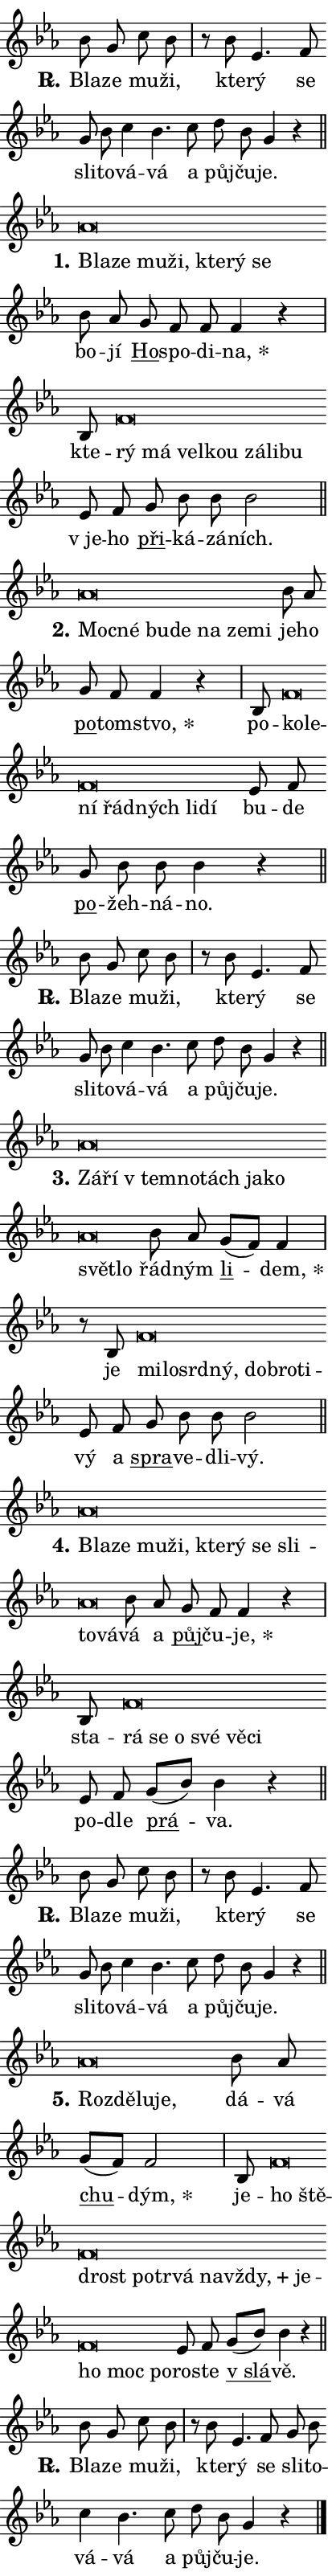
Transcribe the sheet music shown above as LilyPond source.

\version "2.24.0"
\header { tagline = "" }
\paper {
  indent = 0\cm
  top-margin = 0\cm
  right-margin = 0.13\cm % to fit lyric hyphens
  bottom-margin = 0\cm
  left-margin = 0\cm
  paper-width = 7\cm
  page-breaking = #ly:one-page-breaking
  system-system-spacing.basic-distance = #11
  score-system-spacing.basic-distance = #11
  ragged-last = ##f
}


%% Author: Thomas Morley
%% https://lists.gnu.org/archive/html/lilypond-user/2020-05/msg00002.html
#(define (line-position grob)
"Returns position of @var[grob} in current system:
   @code{'start}, if at first time-step
   @code{'end}, if at last time-step
   @code{'middle} otherwise
"
  (let* ((col (ly:item-get-column grob))
         (ln (ly:grob-object col 'left-neighbor))
         (rn (ly:grob-object col 'right-neighbor))
         (col-to-check-left (if (ly:grob? ln) ln col))
         (col-to-check-right (if (ly:grob? rn) rn col))
         (break-dir-left
           (and
             (ly:grob-property col-to-check-left 'non-musical #f)
             (ly:item-break-dir col-to-check-left)))
         (break-dir-right
           (and
             (ly:grob-property col-to-check-right 'non-musical #f)
             (ly:item-break-dir col-to-check-right))))
        (cond ((eqv? 1 break-dir-left) 'start)
              ((eqv? -1 break-dir-right) 'end)
              (else 'middle))))

#(define (tranparent-at-line-position vctor)
  (lambda (grob)
  "Relying on @code{line-position} select the relevant enry from @var{vctor}.
Used to determine transparency,"
    (case (line-position grob)
      ((end) (not (vector-ref vctor 0)))
      ((middle) (not (vector-ref vctor 1)))
      ((start) (not (vector-ref vctor 2))))))

noteHeadBreakVisibility =
#(define-music-function (break-visibility)(vector?)
"Makes @code{NoteHead}s transparent relying on @var{break-visibility}"
#{
  \override NoteHead.transparent =
    #(tranparent-at-line-position break-visibility)
#})

#(define delete-ledgers-for-transparent-note-heads
  (lambda (grob)
    "Reads whether a @code{NoteHead} is transparent.
If so this @code{NoteHead} is removed from @code{'note-heads} from
@var{grob}, which is supposed to be @code{LedgerLineSpanner}.
As a result ledgers are not printed for this @code{NoteHead}"
    (let* ((nhds-array (ly:grob-object grob 'note-heads))
           (nhds-list
             (if (ly:grob-array? nhds-array)
                 (ly:grob-array->list nhds-array)
                 '()))
           ;; Relies on the transparent-property being done before
           ;; Staff.LedgerLineSpanner.after-line-breaking is executed.
           ;; This is fragile ...
           (to-keep
             (remove
               (lambda (nhd)
                 (ly:grob-property nhd 'transparent #f))
               nhds-list)))
      ;; TODO find a better method to iterate over grob-arrays, similiar
      ;; to filter/remove etc for lists
      ;; For now rebuilt from scratch
      (set! (ly:grob-object grob 'note-heads)  '())
      (for-each
        (lambda (nhd)
          (ly:pointer-group-interface::add-grob grob 'note-heads nhd))
        to-keep))))

squashNotes = {
  \override NoteHead.X-extent = #'(-0.2 . 0.2)
  \override NoteHead.Y-extent = #'(-0.75 . 0)
  \override NoteHead.stencil =
    #(lambda (grob)
       (let ((pos (ly:grob-property grob 'staff-position)))
         (begin
           (if (< pos -7) (display "ERROR: Lower brevis then expected\n") (display "OK: Expected brevis position\n"))
           (if (<= pos -6) ly:text-interface::print ly:note-head::print))))
}
unSquashNotes = {
  \revert NoteHead.X-extent
  \revert NoteHead.Y-extent
  \revert NoteHead.stencil
}

hideNotes = \noteHeadBreakVisibility #begin-of-line-visible
unHideNotes = \noteHeadBreakVisibility #all-visible

% work-around for resetting accidentals
% https://lilypond.org/doc/v2.23/Documentation/notation/displaying-rhythms#unmetered-music
cadenzaMeasure = {
  \cadenzaOff
  \partial 1024 s1024
  \cadenzaOn
}

#(define-markup-command (accent layout props text) (markup?)
  "Underline accented syllable"
  (interpret-markup layout props
    #{\markup \override #'(offset . 4.3) \underline { #text }#}))

responsum = \markup \concat {
  "R" \hspace #-1.05 \path #0.1 #'((moveto 0 0.07) (lineto 0.9 0.8)) \hspace #0.05 "."
}

spaceSize = #0.6828661417322834 % exact space size for TeX Gyre Schola

\layout {
  \context {
    \Staff
    \remove "Time_signature_engraver"
    \override LedgerLineSpanner.after-line-breaking = #delete-ledgers-for-transparent-note-heads
  }
  \context {
    \Lyrics {
      \override LyricSpace.minimum-distance = \spaceSize
      \override LyricText.font-name = #"TeX Gyre Schola"
      \override LyricText.font-size = 1
      \override StanzaNumber.font-name = #"TeX Gyre Schola Bold"
      \override StanzaNumber.font-size = 1
    }
  }
  \context {
    \Score 
    \override NoteHead.text =
      #(lambda (grob) 
        (let ((pos (ly:grob-property grob 'staff-position)))
          #{\markup {
            \combine
              \halign #-0.55 \raise #(if (= pos -6) 0 0.5) \override #'(thickness . 2) \draw-line #'(3.2 . 0)
              \musicglyph "noteheads.sM1"
          }#}))
  }
}

% magnetic-lyrics.ily
%
%   written by
%     Jean Abou Samra <jean@abou-samra.fr>
%     Werner Lemberg <wl@gnu.org>
%
%   adapted by
%     Jiri Hon <jiri.hon@gmail.com>
%
% Version 2022-Apr-15

% https://www.mail-archive.com/lilypond-user@gnu.org/msg149350.html

#(define (Left_hyphen_pointer_engraver context)
   "Collect syllable-hyphen-syllable occurrences in lyrics and store
them in properties.  This engraver only looks to the left.  For
example, if the lyrics input is @code{foo -- bar}, it does the
following.

@itemize @bullet
@item
Set the @code{text} property of the @code{LyricHyphen} grob between
@q{foo} and @q{bar} to @code{foo}.

@item
Set the @code{left-hyphen} property of the @code{LyricText} grob with
text @q{foo} to the @code{LyricHyphen} grob between @q{foo} and
@q{bar}.
@end itemize

Use this auxiliary engraver in combination with the
@code{lyric-@/text::@/apply-@/magnetic-@/offset!} hook."
   (let ((hyphen #f)
         (text #f))
     (make-engraver
      (acknowledgers
       ((lyric-syllable-interface engraver grob source-engraver)
        (set! text grob)))
      (end-acknowledgers
       ((lyric-hyphen-interface engraver grob source-engraver)
        ;(when (not (grob::has-interface grob 'lyric-space-interface))
          (set! hyphen grob)));)
      ((stop-translation-timestep engraver)
       (when (and text hyphen)
         (ly:grob-set-object! text 'left-hyphen hyphen))
       (set! text #f)
       (set! hyphen #f)))))

#(define (lyric-text::apply-magnetic-offset! grob)
   "If the space between two syllables is less than the value in
property @code{LyricText@/.details@/.squash-threshold}, move the right
syllable to the left so that it gets concatenated with the left
syllable.

Use this function as a hook for
@code{LyricText@/.after-@/line-@/breaking} if the
@code{Left_@/hyphen_@/pointer_@/engraver} is active."
   (let ((hyphen (ly:grob-object grob 'left-hyphen #f)))
     (when hyphen
       (let ((left-text (ly:spanner-bound hyphen LEFT)))
         (when (grob::has-interface left-text 'lyric-syllable-interface)
           (let* ((common (ly:grob-common-refpoint grob left-text X))
                  (this-x-ext (ly:grob-extent grob common X))
                  (left-x-ext
                   (begin
                     ;; Trigger magnetism for left-text.
                     (ly:grob-property left-text 'after-line-breaking)
                     (ly:grob-extent left-text common X)))
                  ;; `delta` is the gap width between two syllables.
                  (delta (- (interval-start this-x-ext)
                            (interval-end left-x-ext)))
                  (details (ly:grob-property grob 'details))
                  (threshold (assoc-get 'squash-threshold details 0.2)))
             (when (< delta threshold)
               (let* (;; We have to manipulate the input text so that
                      ;; ligatures crossing syllable boundaries are not
                      ;; disabled.  For languages based on the Latin
                      ;; script this is essentially a beautification.
                      ;; However, for non-Western scripts it can be a
                      ;; necessity.
                      (lt (ly:grob-property left-text 'text))
                      (rt (ly:grob-property grob 'text))
                      (is-space (grob::has-interface hyphen 'lyric-space-interface))
                      (space (if is-space " " ""))
                      (extra-delta (if is-space spaceSize 0))
                      ;; Append new syllable.
                      (ltrt-space (if (and (string? lt) (string? rt))
                                (string-append lt space rt)
                                (make-concat-markup (list lt space rt))))
                      ;; Right-align `ltrt` to the right side.
                      (ltrt-space-markup (grob-interpret-markup
                               grob
                               (make-translate-markup
                                (cons (interval-length this-x-ext) 0)
                                (make-right-align-markup ltrt-space)))))
                 (begin
                   ;; Don't print `left-text`.
                   (ly:grob-set-property! left-text 'stencil #f)
                   ;; Set text and stencil (which holds all collected
                   ;; syllables so far) and shift it to the left.
                   (ly:grob-set-property! grob 'text ltrt-space)
                   (ly:grob-set-property! grob 'stencil ltrt-space-markup)
                   (ly:grob-translate-axis! grob (- (- delta extra-delta)) X))))))))))


#(define (lyric-hyphen::displace-bounds-first grob)
   ;; Make very sure this callback isn't triggered too early.
   (let ((left (ly:spanner-bound grob LEFT))
         (right (ly:spanner-bound grob RIGHT)))
     (ly:grob-property left 'after-line-breaking)
     (ly:grob-property right 'after-line-breaking)
     (ly:lyric-hyphen::print grob)))

squashThreshold = #0.4

\layout {
  \context {
    \Lyrics
    \consists #Left_hyphen_pointer_engraver
    \override LyricText.after-line-breaking =
      #lyric-text::apply-magnetic-offset!
    \override LyricHyphen.stencil = #lyric-hyphen::displace-bounds-first
    \override LyricText.details.squash-threshold = \squashThreshold
    \override LyricHyphen.minimum-distance = 0
    \override LyricHyphen.minimum-length = \squashThreshold
  }
}

squashText = \override LyricText.details.squash-threshold = 9999
unSquashText = \override LyricText.details.squash-threshold = \squashThreshold

leftText = \override LyricText.self-alignment-X = #LEFT
unLeftText = \revert LyricText.self-alignment-X

starOffset = #(lambda (grob) 
                (let ((x_offset (ly:self-alignment-interface::aligned-on-x-parent grob)))
                  (if (= x_offset 0) 0 (+ x_offset 1.2))))

star = #(define-music-function (syllable)(string?)
"Append star separator at the end of a syllable"
#{
  \once \override LyricText.X-offset = #starOffset
  \lyricmode { \markup {
    #syllable
    \override #'((font-name . "TeX Gyre Schola Bold")) \hspace #0.2 \lower #0.65 \larger "*"
  } }
#})

starAccent = #(define-music-function (syllable)(string?)
"Append star separator at the end of a syllable and make accent"
#{
  \once \override LyricText.X-offset = #starOffset
  \lyricmode { \markup {
    \accent #syllable
    \override #'((font-name . "TeX Gyre Schola Bold")) \hspace #0.2 \lower #0.65 \larger "*"
  } }
#})

breath = #(define-music-function (syllable)(string?)
"Append breathing indicator at the end of a syllable"
#{
  \lyricmode { \markup { #syllable "+" } }
#})

optionalBreath = #(define-music-function (syllable)(string?)
"Append optional breathing indicator at the end of a syllable"
#{
  \lyricmode { \markup { #syllable "(+)" } }
#})


\score {
    <<
        \new Voice = "melody" { \cadenzaOn \key es \major \relative { bes'8 g c bes \cadenzaMeasure \bar "|" r bes es,4. f8 \bar "" g bes \bar "" c4 bes4. c8 \bar "" d bes g4 r \cadenzaMeasure \bar "||" \break } }
        \new Lyrics \lyricsto "melody" { \lyricmode { \set stanza = \responsum
Bla -- ze mu -- ži, kte -- rý se sli -- to -- vá -- vá a půj -- ču -- je. } }
    >>
    \layout {}
}

\score {
    <<
        \new Voice = "melody" { \cadenzaOn \key es \major \relative { \squashNotes as'\breve*1/16 \hideNotes \breve*1/16 \bar "" \breve*1/16 \bar "" \breve*1/16 \bar "" \breve*1/16 \bar "" \breve*1/16 \breve*1/16 \bar "" \unHideNotes \unSquashNotes bes8 as \bar "" g f f f4 r \cadenzaMeasure \bar "|" bes,8 \squashNotes f'\breve*1/16 \hideNotes \breve*1/16 \bar "" \breve*1/16 \bar "" \breve*1/16 \bar "" \breve*1/16 \bar "" \breve*1/16 \breve*1/16 \bar "" \unHideNotes \unSquashNotes es8 f \bar "" g bes bes bes2 \cadenzaMeasure \bar "||" \break } }
        \new Lyrics \lyricsto "melody" { \lyricmode { \set stanza = "1."
\leftText Bla -- \squashText ze mu -- ži, kte -- rý se \unLeftText \unSquashText bo -- jí \markup \accent Ho -- spo -- di -- \star na, kte -- \leftText rý \squashText má vel -- kou zá -- li -- bu \unLeftText \unSquashText "v je" -- ho \markup \accent při -- ká -- zá -- ních. } }
    >>
    \layout {}
}

\score {
    <<
        \new Voice = "melody" { \cadenzaOn \key es \major \relative { \squashNotes as'\breve*1/16 \hideNotes \breve*1/16 \bar "" \breve*1/16 \bar "" \breve*1/16 \bar "" \breve*1/16 \bar "" \breve*1/16 \breve*1/16 \bar "" \unHideNotes \unSquashNotes bes8 as \bar "" g f f4 r \cadenzaMeasure \bar "|" bes,8 \squashNotes f'\breve*1/16 \hideNotes \breve*1/16 \bar "" \breve*1/16 \bar "" \breve*1/16 \bar "" \breve*1/16 \bar "" \breve*1/16 \breve*1/16 \bar "" \unHideNotes \unSquashNotes es8 f \bar "" g bes bes bes4 r \cadenzaMeasure \bar "||" \break } }
        \new Lyrics \lyricsto "melody" { \lyricmode { \set stanza = "2."
\leftText Moc -- \squashText né bu -- de na ze -- mi \unLeftText \unSquashText je -- ho \markup \accent po -- tom -- \star stvo, po -- \leftText ko -- \squashText le -- ní řád -- ných li -- dí \unLeftText \unSquashText bu -- de \markup \accent po -- žeh -- ná -- no. } }
    >>
    \layout {}
}

\score {
    <<
        \new Voice = "melody" { \cadenzaOn \key es \major \relative { bes'8 g c bes \cadenzaMeasure \bar "|" r bes es,4. f8 \bar "" g bes \bar "" c4 bes4. c8 \bar "" d bes g4 r \cadenzaMeasure \bar "||" \break } }
        \new Lyrics \lyricsto "melody" { \lyricmode { \set stanza = \responsum
Bla -- ze mu -- ži, kte -- rý se sli -- to -- vá -- vá a půj -- ču -- je. } }
    >>
    \layout {}
}

\score {
    <<
        \new Voice = "melody" { \cadenzaOn \key es \major \relative { \squashNotes as'\breve*1/16 \hideNotes \breve*1/16 \bar "" \breve*1/16 \bar "" \breve*1/16 \bar "" \breve*1/16 \bar "" \breve*1/16 \bar "" \breve*1/16 \bar "" \breve*1/16 \breve*1/16 \bar "" \unHideNotes \unSquashNotes bes8 as \bar "" g[( f)] f4 \cadenzaMeasure \bar "|" r8 bes,8 \squashNotes f'\breve*1/16 \hideNotes \breve*1/16 \bar "" \breve*1/16 \bar "" \breve*1/16 \bar "" \breve*1/16 \bar "" \breve*1/16 \breve*1/16 \bar "" \unHideNotes \unSquashNotes es8 f \bar "" g bes bes bes2 \cadenzaMeasure \bar "||" \break } }
        \new Lyrics \lyricsto "melody" { \lyricmode { \set stanza = "3."
\leftText Zá -- \squashText ří "v tem" -- no -- tách ja -- ko svět -- lo \unLeftText \unSquashText řád -- ným \markup \accent li -- \star dem, je \leftText mi -- \squashText lo -- srd -- ný, dob -- ro -- ti -- \unLeftText \unSquashText vý a \markup \accent spra -- ve -- dli -- vý. } }
    >>
    \layout {}
}

\score {
    <<
        \new Voice = "melody" { \cadenzaOn \key es \major \relative { \squashNotes as'\breve*1/16 \hideNotes \breve*1/16 \bar "" \breve*1/16 \bar "" \breve*1/16 \bar "" \breve*1/16 \bar "" \breve*1/16 \bar "" \breve*1/16 \bar "" \breve*1/16 \bar "" \breve*1/16 \breve*1/16 \bar "" \unHideNotes \unSquashNotes bes8 as \bar "" g f f4 r \cadenzaMeasure \bar "|" bes,8 \squashNotes f'\breve*1/16 \hideNotes \breve*1/16 \bar "" \breve*1/16 \bar "" \breve*1/16 \bar "" \breve*1/16 \breve*1/16 \bar "" \unHideNotes \unSquashNotes es8 f \bar "" g[( bes)] bes4 r \cadenzaMeasure \bar "||" \break } }
        \new Lyrics \lyricsto "melody" { \lyricmode { \set stanza = "4."
\leftText Bla -- \squashText ze mu -- ži, kte -- rý se sli -- to -- vá -- \unLeftText \unSquashText vá a \markup \accent půj -- ču -- \star je, sta -- \leftText rá \squashText se o své vě -- ci \unLeftText \unSquashText po -- dle \markup \accent prá -- va. } }
    >>
    \layout {}
}

\score {
    <<
        \new Voice = "melody" { \cadenzaOn \key es \major \relative { bes'8 g c bes \cadenzaMeasure \bar "|" r bes es,4. f8 \bar "" g bes \bar "" c4 bes4. c8 \bar "" d bes g4 r \cadenzaMeasure \bar "||" \break } }
        \new Lyrics \lyricsto "melody" { \lyricmode { \set stanza = \responsum
Bla -- ze mu -- ži, kte -- rý se sli -- to -- vá -- vá a půj -- ču -- je. } }
    >>
    \layout {}
}

\score {
    <<
        \new Voice = "melody" { \cadenzaOn \key es \major \relative { \squashNotes as'\breve*1/16 \hideNotes \breve*1/16 \bar "" \breve*1/16 \breve*1/16 \bar "" \unHideNotes \unSquashNotes bes8 as \bar "" g[( f)] f2 \cadenzaMeasure \bar "|" bes,8 \squashNotes f'\breve*1/16 \hideNotes \breve*1/16 \bar "" \breve*1/16 \bar "" \breve*1/16 \bar "" \breve*1/16 \bar "" \breve*1/16 \bar "" \breve*1/16 \bar "" \breve*1/16 \bar "" \breve*1/16 \bar "" \breve*1/16 \bar "" \breve*1/16 \breve*1/16 \bar "" \unHideNotes \unSquashNotes es8 f \bar "" g[( bes)] bes4 r \cadenzaMeasure \bar "||" \break } }
        \new Lyrics \lyricsto "melody" { \lyricmode { \set stanza = "5."
\leftText Roz -- \squashText dě -- lu -- je, \unLeftText \unSquashText dá -- vá \markup \accent chu -- \star dým, je -- \leftText ho \squashText ště -- drost po -- tr -- vá na -- \breath "vždy," je -- ho moc po -- \unLeftText \unSquashText ro -- ste \markup \accent "v slá" -- vě. } }
    >>
    \layout {}
}

\score {
    <<
        \new Voice = "melody" { \cadenzaOn \key es \major \relative { bes'8 g c bes \cadenzaMeasure \bar "|" r bes es,4. f8 \bar "" g bes \bar "" c4 bes4. c8 \bar "" d bes g4 r \cadenzaMeasure \bar "||" \break } \bar "|." }
        \new Lyrics \lyricsto "melody" { \lyricmode { \set stanza = \responsum
Bla -- ze mu -- ži, kte -- rý se sli -- to -- vá -- vá a půj -- ču -- je. } }
    >>
    \layout {}
}
